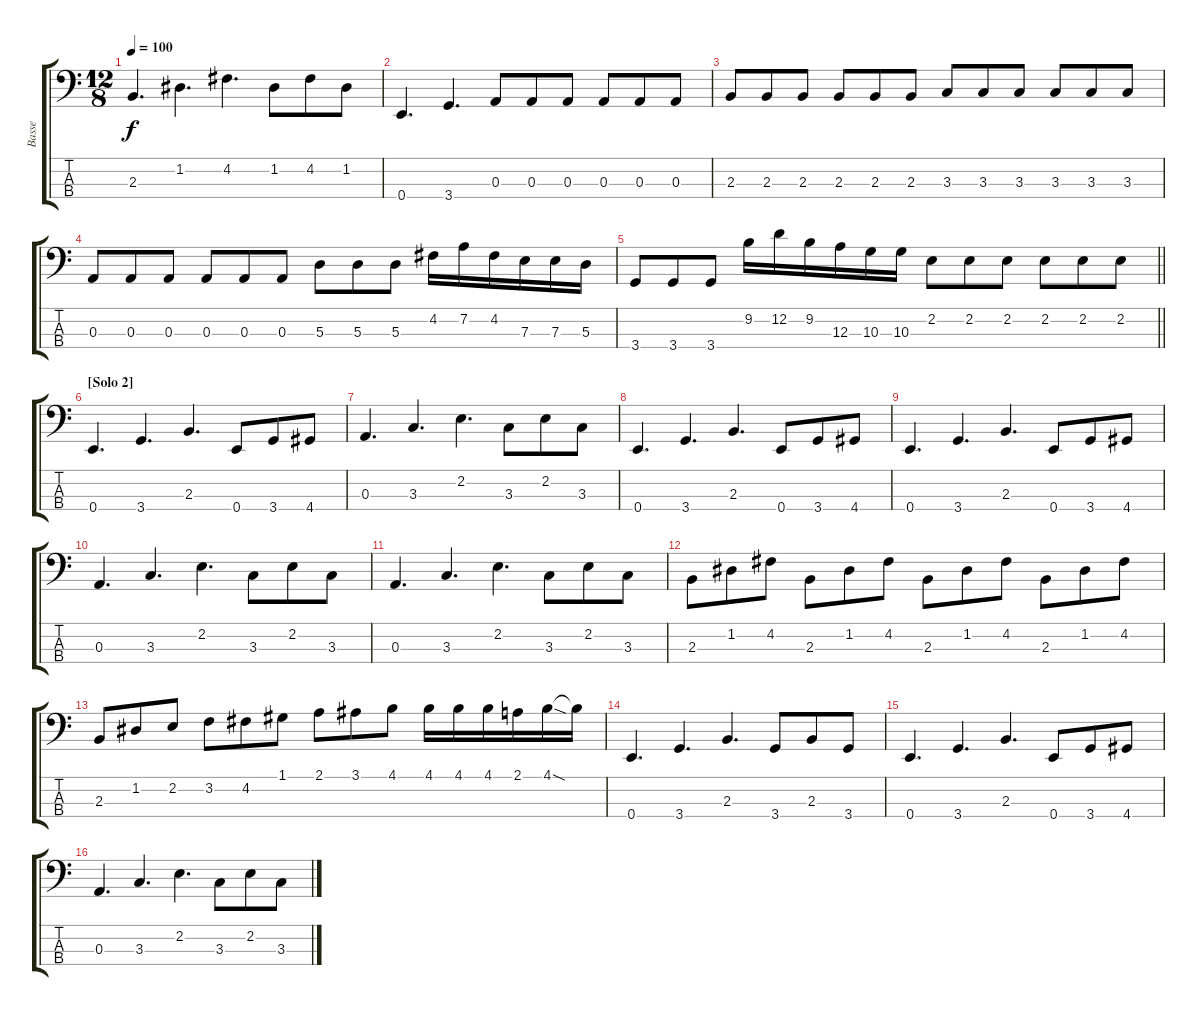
\track ("Basse" "Basse") {instrument electricbassfinger}
\staff {score tabs}
\tuning (G2 D2 A1 E1) {hide}
\ts (12 8)
\tempo 100
\clef f4
\ks c
2.3.4{d dy f} 1.2.4{d} 4.2.4{d} 1.2.8 4.2.8 1.2.8 |
0.4.4{d} 3.4.4{d} 0.3.8 0.3.8 0.3.8 0.3.8 0.3.8 0.3.8 |
2.3.8 2.3.8 2.3.8 2.3.8 2.3.8 2.3.8 3.3.8 3.3.8 3.3.8 3.3.8 3.3.8 3.3.8 |
0.3.8 0.3.8 0.3.8 0.3.8 0.3.8 0.3.8 5.3.8 5.3.8 5.3.8 4.2.16 7.2.16 4.2.16 7.3.16 7.3.16 5.3.16 |
\barLineRight lightlight
3.4.8 3.4.8 3.4.8 9.2.16 12.2.16 9.2.16 12.3.16 10.3.16 10.3.16 2.2.8 2.2.8 2.2.8 2.2.8 2.2.8 2.2.8 |
\section ("" "[Solo 2]")
0.4.4{d} 3.4.4{d} 2.3.4{d} 0.4.8 3.4.8 4.4.8 |
0.3.4{d} 3.3.4{d} 2.2.4{d} 3.3.8 2.2.8 3.3.8 |
0.4.4{d} 3.4.4{d} 2.3.4{d} 0.4.8 3.4.8 4.4.8 |
0.4.4{d} 3.4.4{d} 2.3.4{d} 0.4.8 3.4.8 4.4.8 |
0.3.4{d} 3.3.4{d} 2.2.4{d} 3.3.8 2.2.8 3.3.8 |
0.3.4{d} 3.3.4{d} 2.2.4{d} 3.3.8 2.2.8 3.3.8 |
2.3.8 1.2.8 4.2.8 2.3.8 1.2.8 4.2.8 2.3.8 1.2.8 4.2.8 2.3.8 1.2.8 4.2.8 |
2.3.8 1.2.8 2.2.8 3.2.8 4.2.8 1.1.8 2.1.8 3.1.8 4.1.8 4.1.16 4.1.16 4.1.16 2.1.16 4.1{sod}.16 4.1{t}.16 |
0.4.4{d} 3.4.4{d} 2.3.4{d} 3.4.8 2.3.8 3.4.8 |
0.4.4{d} 3.4.4{d} 2.3.4{d} 0.4.8 3.4.8 4.4.8 |
0.3.4{d} 3.3.4{d} 2.2.4{d} 3.3.8 2.2.8 3.3.8
